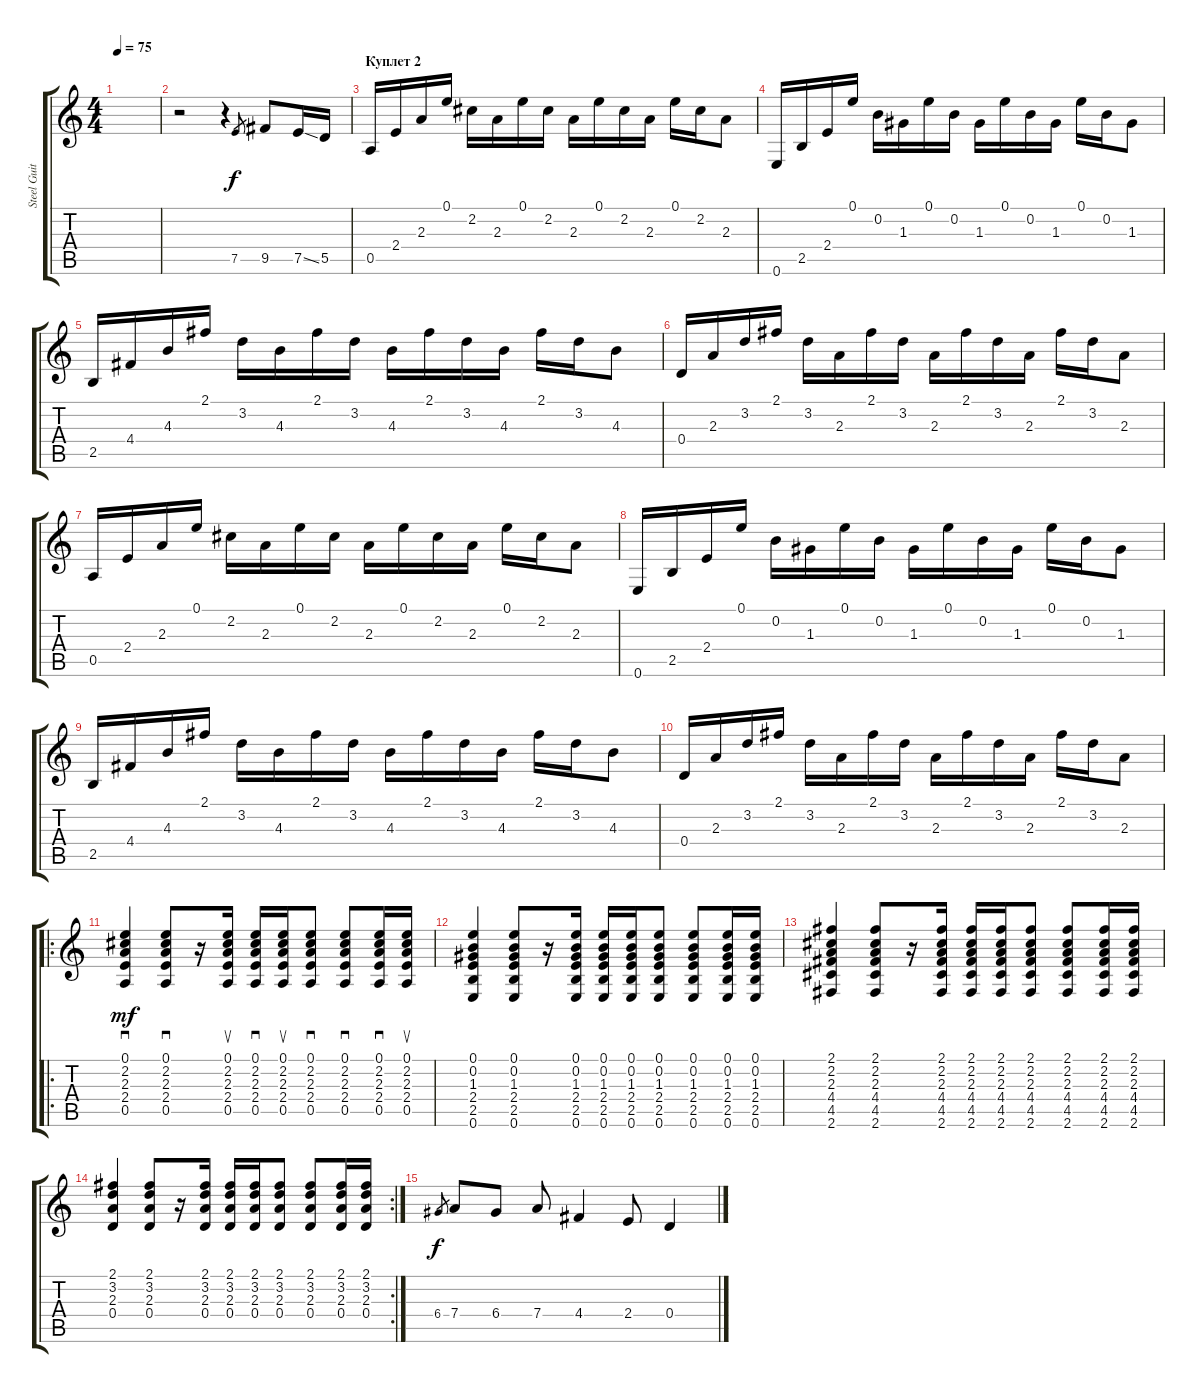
\track ("Steel Guitar" "Steel Guit") {instrument acousticguitarsteel}
\staff {score tabs}
\tuning (E4 B3 G3 D3 A2 E2) {hide}
\ts (4 4)
\tempo 75
\clef g2
\ks c
|
r.2 r.4 7.5.8{gr} 9.5.8 7.5{ss}.16 5.5.16 |
\section ("" "Куплет 2")
0.5.16 2.4.16 2.3.16 0.1.16 2.2.16 2.3.16 0.1.16 2.2.16 2.3.16 0.1.16 2.2.16 2.3.16 0.1.16 2.2.16 2.3.8 |
0.6.16 2.5.16 2.4.16 0.1.16 0.2.16 1.3.16 0.1.16 0.2.16 1.3.16 0.1.16 0.2.16 1.3.16 0.1.16 0.2.16 1.3.8 |
2.5.16 4.4.16 4.3.16 2.1.16 3.2.16 4.3.16 2.1.16 3.2.16 4.3.16 2.1.16 3.2.16 4.3.16 2.1.16 3.2.16 4.3.8 |
0.4.16 2.3.16 3.2.16 2.1.16 3.2.16 2.3.16 2.1.16 3.2.16 2.3.16 2.1.16 3.2.16 2.3.16 2.1.16 3.2.16 2.3.8 |
0.5.16 2.4.16 2.3.16 0.1.16 2.2.16 2.3.16 0.1.16 2.2.16 2.3.16 0.1.16 2.2.16 2.3.16 0.1.16 2.2.16 2.3.8 |
0.6.16 2.5.16 2.4.16 0.1.16 0.2.16 1.3.16 0.1.16 0.2.16 1.3.16 0.1.16 0.2.16 1.3.16 0.1.16 0.2.16 1.3.8 |
2.5.16 4.4.16 4.3.16 2.1.16 3.2.16 4.3.16 2.1.16 3.2.16 4.3.16 2.1.16 3.2.16 4.3.16 2.1.16 3.2.16 4.3.8 |
0.4.16 2.3.16 3.2.16 2.1.16 3.2.16 2.3.16 2.1.16 3.2.16 2.3.16 2.1.16 3.2.16 2.3.16 2.1.16 3.2.16 2.3.8{dy f} |
\ro
(0.1 2.2 2.3 2.4 0.5).4{sd dy mf} (0.1 2.2 2.3 2.4 0.5).8{sd} r.16 (0.1 2.2 2.3 2.4 0.5).16{su} (0.1 2.2 2.3 2.4 0.5).16{sd} (0.1 2.2 2.3 2.4 0.5).16{su} (0.1 2.2 2.3 2.4 0.5).8{sd} (0.1 2.2 2.3 2.4 0.5).8{sd} (0.1 2.2 2.3 2.4 0.5).16{sd} (0.1 2.2 2.3 2.4 0.5).16{su} |
(0.1 0.2 1.3 2.4 2.5 0.6).4 (0.1 0.2 1.3 2.4 2.5 0.6).8 r.16 (0.1 0.2 1.3 2.4 2.5 0.6).16 (0.1 0.2 1.3 2.4 2.5 0.6).16 (0.1 0.2 1.3 2.4 2.5 0.6).16 (0.1 0.2 1.3 2.4 2.5 0.6).8 (0.1 0.2 1.3 2.4 2.5 0.6).8 (0.1 0.2 1.3 2.4 2.5 0.6).16 (0.1 0.2 1.3 2.4 2.5 0.6).16 |
(2.1 2.2 2.3 4.4 4.5 2.6).4 (2.1 2.2 2.3 4.4 4.5 2.6).8 r.16 (2.1 2.2 2.3 4.4 4.5 2.6).16 (2.1 2.2 2.3 4.4 4.5 2.6).16 (2.1 2.2 2.3 4.4 4.5 2.6).16 (2.1 2.2 2.3 4.4 4.5 2.6).8 (2.1 2.2 2.3 4.4 4.5 2.6).8 (2.1 2.2 2.3 4.4 4.5 2.6).16 (2.1 2.2 2.3 4.4 4.5 2.6).16 |
\rc 2
(2.1 3.2 2.3 0.4).4 (2.1 3.2 2.3 0.4).8 r.16 (2.1 3.2 2.3 0.4).16 (2.1 3.2 2.3 0.4).16 (2.1 3.2 2.3 0.4).16 (2.1 3.2 2.3 0.4).8 (2.1 3.2 2.3 0.4).8 (2.1 3.2 2.3 0.4).16 (2.1 3.2 2.3 0.4).16 |
6.4.8{gr dy f} 7.4.8 6.4.8 7.4.8 4.4.4 2.4.8 0.4.4
